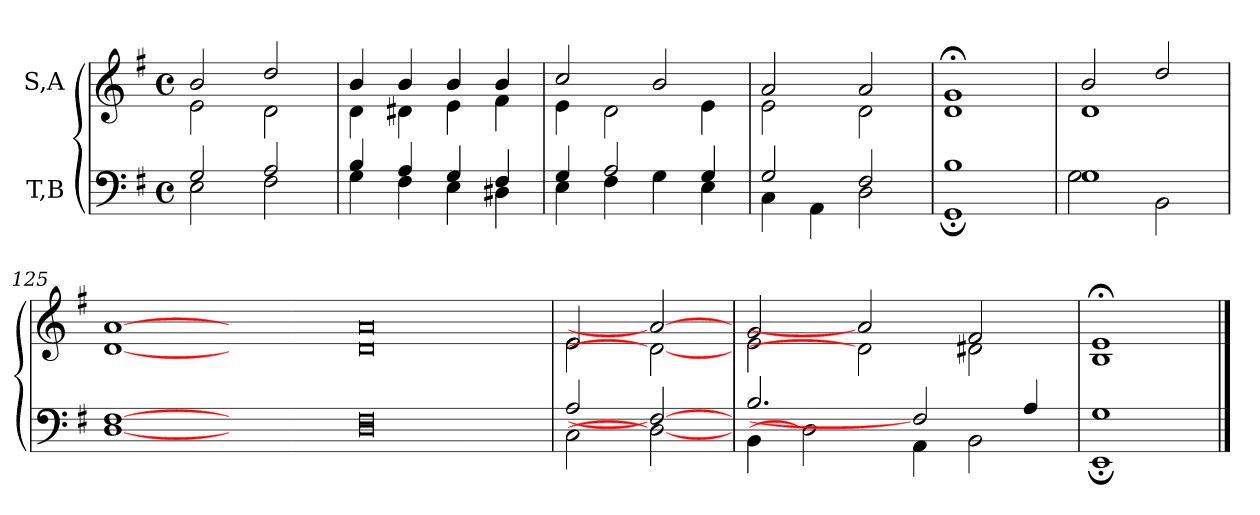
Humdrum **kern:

**kern	**kern
*part2	*part1
*staff2	*staff1
*I"T,B	*I"S,A
*clefF4	*clefG2
*k[f#]	*k[f#]
*M4/4	*M4/4
*met(c)	*met(c)
=1	=1
*^	*^
2G	2E	2b	2e
2A	2F#	2dd	2d
=2	=2	=2	=2
4B	4G	4b	4d
4A	4F#	4b	4d#X
4G	4E	4b	4e
4F#	4D#X	4b	4f#
=3	=3	=3	=3
4G	4E	2cc	4e
2A	4F#	.	2d
.	4G	2b	.
4G	4E	.	4e
=4	=4	=4	=4
2G	4C	2a	2e
.	4AA	.	.
2F#	2D	2a	2d
=5	=5	=5	=5
1B	1GG;	1g;<	1d
=6	=6	=6	=6
1G	2G	2b	1d
.	2BB	2dd	.
=125	=125	=125	=125
[1F#	[1D	[1a	[1d
1ryy	1ryy	1ryy	1ryy
0F#	0D	0a	0d
=8a	=8a	=8a	=8a
2A	2C	2e	2e
2F#_	2D_	2a_	2d_
=9	=9	=9	=9
2.B	4BB	2g	2e
.	2D]	.	.
.	.	2a]	2d]
2F#]	4AA	.	.
.	2BB	2f#	2d#X
4A	.	.	.
=10	=10	=10	=10
1G	1EE;	1e;<	1B
*v	*v	*	*
*	*v	*v
==	==
*-	*-
